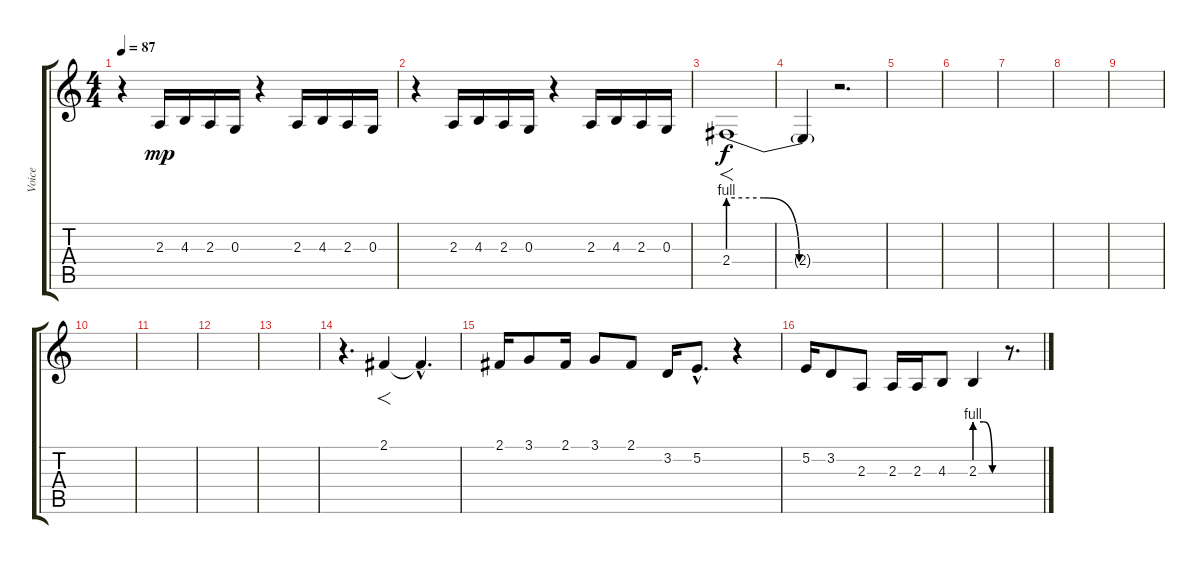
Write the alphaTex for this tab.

\track ("Voice" "Voice") {instrument lead2sawtooth}
\staff {score tabs}
\tuning (E4 B3 G3 D3 A2 D2) {hide}
\ts (4 4)
\tempo 87
\clef g2
\ks c
r.4{dy f} 2.3.16{dy mp} 4.3.16 2.3.16 0.3.16 r.4 2.3.16 4.3.16 2.3.16 0.3.16 |
r.4 2.3.16 4.3.16 2.3.16 0.3.16 r.4 2.3.16 4.3.16 2.3.16 0.3.16 |
2.4{be (custom 0 4 20 4 40 0 60 0)}.1{f dy f} |
2.4{t}.4 r.2{d} |
|
|
|
|
|
|
|
|
|
r.4{d} 2.1.4{f} 2.1{hac t}.4{d} |
2.1.16 3.1.8 2.1.16 3.1.8 2.1.8 3.2.16 5.2{hac}.8{d} r.4 |
5.2.16 3.2.8 2.3.8 2.3.16 2.3.16 4.3.8 2.3{be (custom 0 4 20 4 40 0 60 0)}.4 r.8{d}
